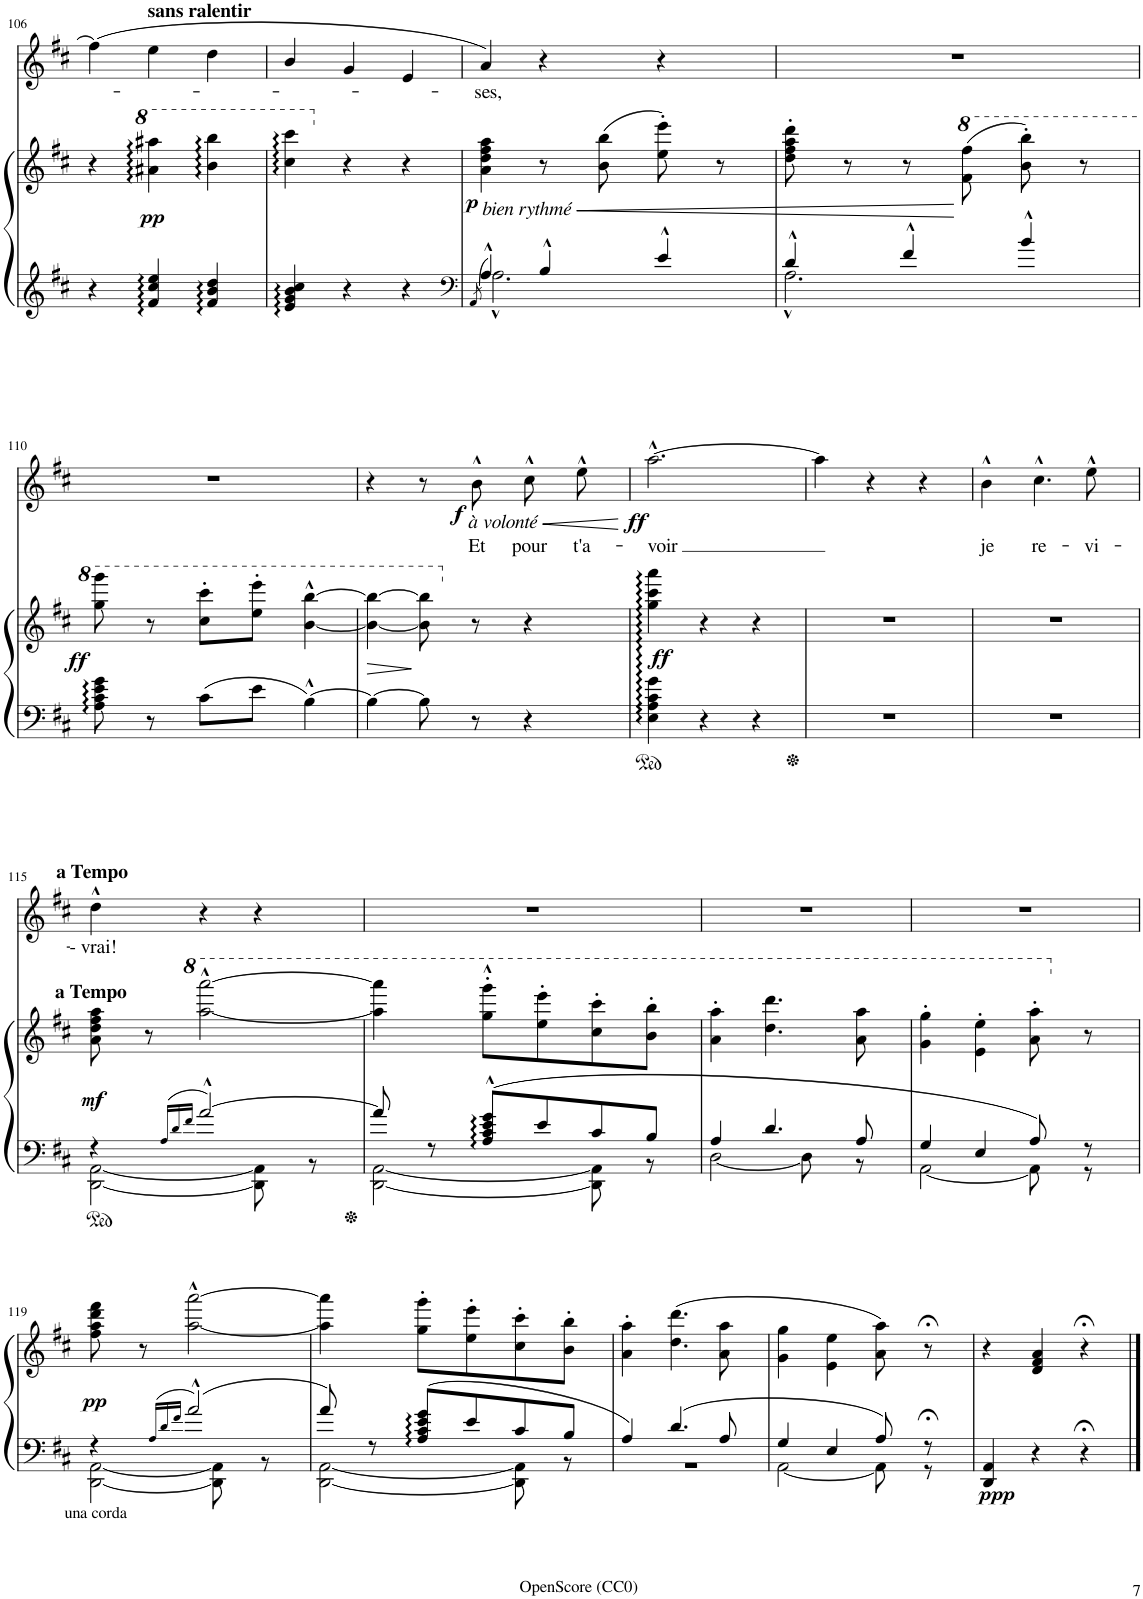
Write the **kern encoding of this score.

**kern	**kern	**dynam	**kern	**text	**dynam
*part2	*part2	*part2	*part1	*part1	*part1
*staff3	*staff2	*staff2/3	*staff1	*staff1	*staff1
*I"Piano	*	*	*I"Chant Voice	*	*
*I'Pno	*	*	*	*	*
!!LO:PB:g=z
*clefG2	*clefG2	*	*clefG2	*	*
*k[f#c#]	*k[f#c#]	*	*k[f#c#]	*	*
*M3/4	*M3/4	*	*M3/4	*	*
=106	=106	=106	=106	=106	=106
4r	4r	.	(4ff#\]	.	.
*	*8va	*	*	*	*
!	!	!	!LO:TX:a:B:t=sans ralentir	!	!
!	!	!LO:DY:b	!	!	!
4f#/ 4cc#/ 4ee/	4aa#X\ 4aaa#X\	pp	4ee\	.	.
4f#/ 4b/ 4dd/	4bb\ 4bbb\	.	4dd\	.	.
=107	=107	=107	=107	=107	=107
4e/ 4g/ 4b/ 4cc#/	4ccc#\ 4cccc#\	.	4b/	.	.
*	*X8va	*	*	*	*
4r	4r	.	4g/	.	.
4r	4r	.	4e/	.	.
=108	=108	=108	=108	=108	=108
*clefF4	*	*	*	*	*
8qAA/	.	.	.	.	.
*^	*	*	*	*	*
!	!	!LO:TX:b:i:t=bien rythmé	!	!	!	!
!	!	!	!LO:HP:b	!	!LO:LY:b	!
!	!	!	!LO:DY:n=1:b	!	!	!
4A^^/	2.A^^\	4a\ 4dd\ 4ff#\ 4aa\	< p	4a/)	-ses,	.
4B^^/	.	8r	.	4r	.	.
.	.	(8b\ 8bb\	.	.	.	.
4e^^/	.	8ee\' 8eee\')	.	4r	.	.
.	.	8r	.	.	.	.
=109	=109	=109	=109	=109	=109	=109
4d^^/	2.A^^\	8dd\' 8ff#\' 8aa\' 8ddd\'	.	2.r	.	.
.	.	8r	.	.	.	.
4f#^^/	.	8r	.	.	.	.
*	*	*8va	*	*	*	*
.	.	(8ff#\ 8fff#\	.	.	.	.
4b^^/	.	8bb\' 8bbb\')	.	.	.	.
.	.	8r	.	.	.	.
*v	*v	*	*	*	*	*
!!LO:LB:g=z
=110	=110	=110	=110	=110	=110
!	!	!LO:DY:b	!	!	!
8A\ 8c#\ 8e\ 8g\	8ggg\ 8gggg\	ff	2.r	.	.
8r	8r	.	.	.	.
8c#\L	8ccc#\' 8cccc#\'L	.	.	.	.
8e\J	8eee\' 8eeee\'J	.	.	.	.
[4B^^\	[4bb\^^ [4bbb\^^	.	.	.	.
=111	=111	=111	=111	=111	=111
4B\_	4bb\_ 4bbb\_	.	4r	.	.
8B\]	8bb\] 8bbb\]	[	8r	.	.
*	*X8va	*	*	*	*
!	!	!	!LO:TX:b:i:t=à volonté	!	!
!	!	!	!	!LO:LY:b	!LO:DY:b
8r	8r	.	8b^^\	Et	f
!	!	!	!	!LO:LY:b	!
4r	4r	.	8cc#^^\L	pour	.
!	!	!	!	!LO:LY:b	!
.	.	.	8ee^^\J	t'a-	.
=112	=112	=112	=112	=112	=112
!	!	!LO:DY:b	!	!LO:LY:b	!LO:DY:b
4E\ 4A\ 4c#\ 4g\	4gg\ 4ccc#\ 4aaa\	ff	[2.aa^^\	-voir	ff
4r	4r	.	.	.	.
4r	4r	.	.	.	.
=113	=113	=113	=113	=113	=113
2.r	2.r	.	4aa\]	.	.
.	.	.	4r	.	.
.	.	.	4r	.	.
=114	=114	=114	=114	=114	=114
!	!	!	!	!LO:LY:b	!
2.r	2.r	.	4b^^\	je	.
!	!	!	!	!LO:LY:b	!
.	.	.	4.cc#^^\	re-	.
!	!	!	!	!LO:LY:b	!
.	.	.	8ee^^\	-vi-	.
!!LO:LB:g=z
=115	=115	=115	=115	=115	=115
*^	*	*	*	*	*
!	!	!	!	!LO:TX:a:B:t=a Tempo	!	!
!	!	!LO:TX:a:B:t=a Tempo	!	!	!	!
!	!	!	!LO:DY:b	!	!LO:LY:b	!
4r	[2DD\ [2AA\	8a\ 8dd\ 8ff#\ 8aa\	mf	4dd^^\	-- vrai!	.
.	.	8r	.	.	.	.
16qA/LL	.	.	.	.	.	.
16qd/	.	.	.	.	.	.
16qf#/JJ	.	.	.	.	.	.
*	*	*8va	*	*	*	*
[2a^^/	.	[2aaa\^^ [2aaaa\^^	.	4r	.	.
.	8DD\] 8AA\]	.	.	4r	.	.
.	8r	.	.	.	.	.
=116	=116	=116	=116	=116	=116	=116
8a/]	[2DD\ [2AA\	4aaa\] 4aaaa\]	.	2.r	.	.
8r	.	.	.	.	.	.
8A/^^ 8c#/^^ 8e/^^ 8g/^^L	.	8ggg\'^^ 8gggg\'^^L	.	.	.	.
8e/	.	8eee\' 8eeee\'	.	.	.	.
8c#/	8DD\] 8AA\]	8ccc#\' 8cccc#\'	.	.	.	.
8B/J	8r	8bb\' 8bbb\'J	.	.	.	.
=117	=117	=117	=117	=117	=117	=117
4A/	[<2D\	4aa\'> 4aaa\'>	.	2.r	.	.
4.d/	.	4.ddd\ 4.dddd\	.	.	.	.
.	8D\]	.	.	.	.	.
8A/	8r	8aa\ 8aaa\	.	.	.	.
=118	=118	=118	=118	=118	=118	=118
4G/	[2AA\	4gg\' 4ggg\'	.	2.r	.	.
4E/	.	4ee\' 4eee\'	.	.	.	.
8A/	8AA\]	8aa\' 8aaa\'	.	.	.	.
*	*	*X8va	*	*	*	*
8r	8r	8r	.	.	.	.
!!LO:LB:g=z
=119	=119	=119	=119	=119	=119	=119
!LO:TX:b:t=una corda	!	!	!	!	!	!
!	!	!	!LO:DY:b	!	!	!
4r	[2DD\ [2AA\	8ff#\ 8aa\ 8ddd\ 8fff#\	pp	2.r	.	.
.	.	8r	.	.	.	.
16qA/LL	.	.	.	.	.	.
16qd/	.	.	.	.	.	.
16qf#/JJ	.	.	.	.	.	.
2a^^/	.	[2aa\^^ [2aaa\^^	.	.	.	.
.	8DD\] 8AA\]	.	.	.	.	.
.	8r	.	.	.	.	.
=120	=120	=120	=120	=120	=120	=120
8a/	[2DD\ [2AA\	4aa\] 4aaa\]	.	2.r	.	.
8r	.	.	.	.	.	.
8A/ 8c#/ 8e/ 8g/L	.	8gg\' 8ggg\'L	.	.	.	.
8e/	.	8ee\' 8eee\'	.	.	.	.
8c#/	8DD\] 8AA\]	8cc#\' 8ccc#\'	.	.	.	.
8B/J	8r	8b\' 8bb\'J	.	.	.	.
=121	=121	=121	=121	=121	=121	=121
4A/	2.r	4a\'> 4aa\'>	.	2.r	.	.
4.d/	.	(4.dd\ 4.ddd\	.	.	.	.
8A/	.	8a\ 8aa\	.	.	.	.
=122	=122	=122	=122	=122	=122	=122
4G/	[2AA\	4g\ 4gg\	.	2.r	.	.
4E/	.	4e\ 4ee\	.	.	.	.
8A/	8AA\]	8a\ 8aa\)	.	.	.	.
8r;<	8r	8r;<	.	.	.	.
=123	=123	=123	=123	=123	=123	=123
!	!	!	!LO:DY:b=2	!	!	!
*v	*v	*	*	*	*	*
4DD/ 4AA/	4r	ppp	2.r	.	.
4r	4d/ 4f#/ 4a/	.	.	.	.
4r;<	4r;<	.	.	.	.
==	==	==	==	==	==
*-	*-	*-	*-	*-	*-
